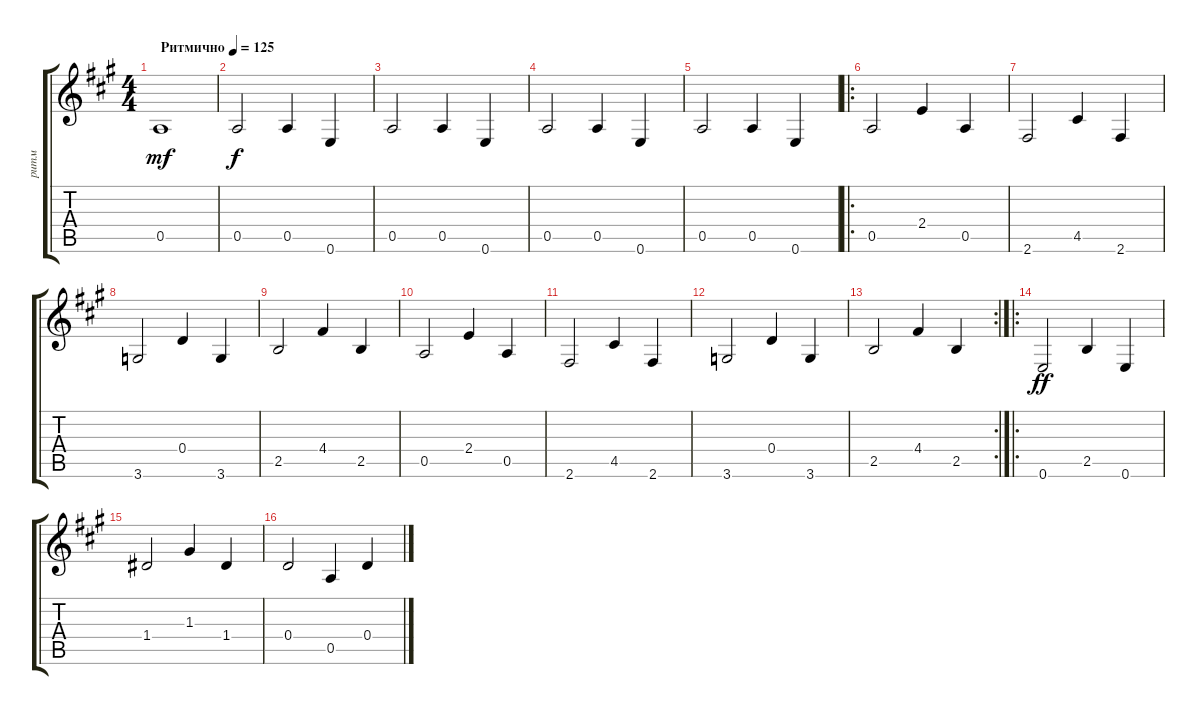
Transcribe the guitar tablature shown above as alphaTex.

\track ("ритм" "ритм") {instrument acousticguitarsteel}
\staff {score tabs}
\tuning (E4 B3 G3 D3 A2 E2) {hide}
\ts (4 4)
\tempo (125 "Ритмично")
\clef g2
\ks f#minor
0.5.1{dy mf instrument acousticguitarsteel} |
0.5.2{dy f} 0.5.4 0.6.4 |
0.5.2 0.5.4 0.6.4 |
0.5.2 0.5.4 0.6.4 |
0.5.2 0.5.4 0.6.4 |
\ro
0.5.2 2.4.4 0.5.4 |
2.6.2 4.5.4 2.6.4 |
3.6.2 0.4.4 3.6.4 |
2.5.2 4.4.4 2.5.4 |
0.5.2 2.4.4 0.5.4 |
2.6.2 4.5.4 2.6.4 |
3.6.2 0.4.4 3.6.4 |
\rc 2
2.5.2 4.4.4 2.5.4 |
\ro
0.6.2{dy ff} 2.5.4 0.6.4 |
1.4.2 1.3.4 1.4.4 |
0.4.2 0.5.4 0.4.4
